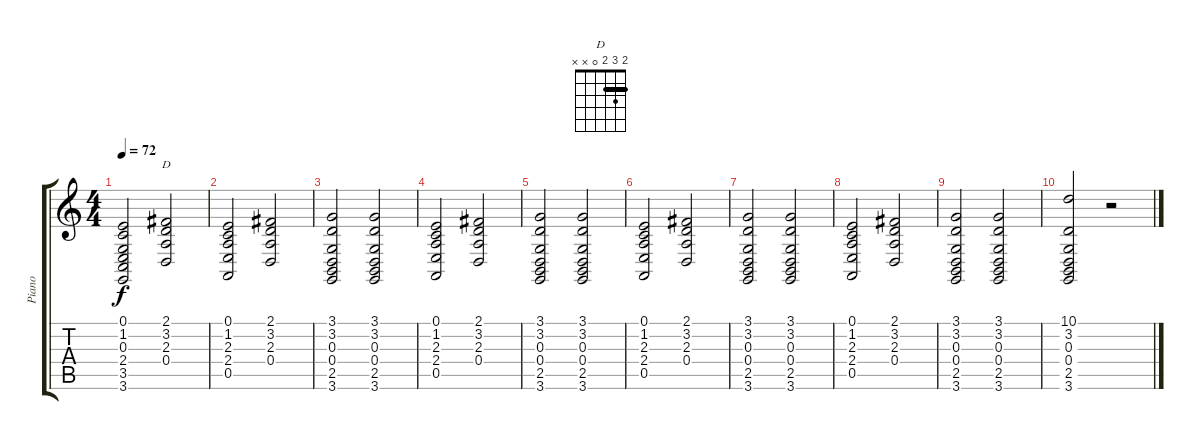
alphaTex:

\track ("Piano" "Piano") {instrument brightacousticpiano}
\staff {score tabs}
\tuning (E4 B3 G3 D3 A2 E2) {hide}
\chord ("D" 2 3 2 0 x x) {barre 2}
\ts (4 4)
\tempo 72
\clef g2
\ks c
(0.1 1.2 0.3 2.4 3.5 3.6).2{dy f} (2.1 3.2 2.3 0.4).2{ch "D"} |
(0.1 1.2 2.3 2.4 0.5).2 (2.1 3.2 2.3 0.4).2 |
(3.1 3.2 0.3 0.4 2.5 3.6).2 (3.1 3.2 0.3 0.4 2.5 3.6).2 |
(0.1 1.2 2.3 2.4 0.5).2 (2.1 3.2 2.3 0.4).2 |
(3.1 3.2 0.3 0.4 2.5 3.6).2 (3.1 3.2 0.3 0.4 2.5 3.6).2 |
(0.1 1.2 2.3 2.4 0.5).2 (2.1 3.2 2.3 0.4).2 |
(3.1 3.2 0.3 0.4 2.5 3.6).2 (3.1 3.2 0.3 0.4 2.5 3.6).2 |
(0.1 1.2 2.3 2.4 0.5).2 (2.1 3.2 2.3 0.4).2 |
(3.1 3.2 0.3 0.4 2.5 3.6).2 (3.1 3.2 0.3 0.4 2.5 3.6).2 |
(10.1 3.2 0.3 0.4 2.5 3.6).2 r.2
